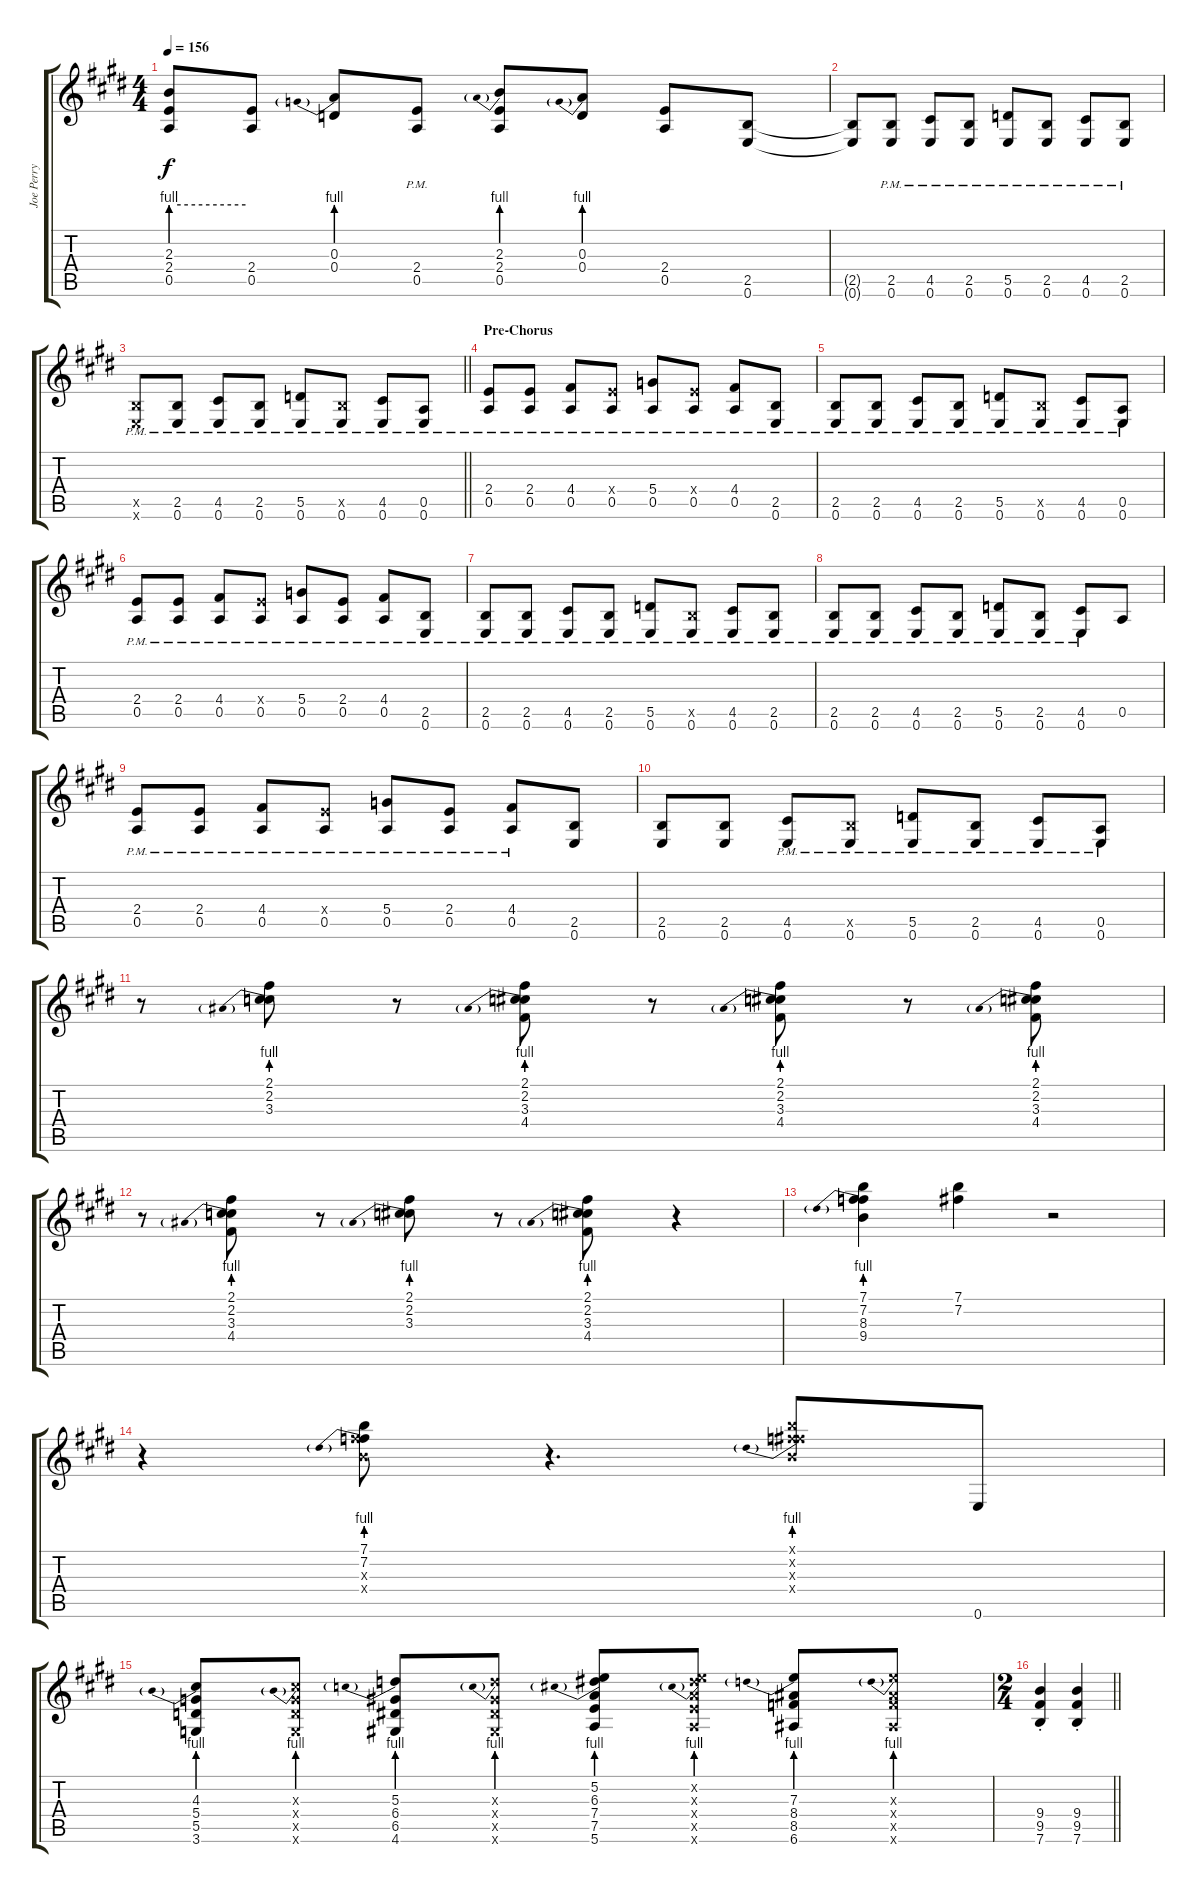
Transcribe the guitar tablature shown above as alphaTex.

\track ("Joe Perry" "Joe Perry") {instrument distortionguitar}
\staff {score tabs}
\tuning (E4 B3 G3 D3 A2 E2) {hide}
\ts (4 4)
\tempo 156
\clef g2
\ks c#minor
(2.3{be (hold 0 4 60 4) t} 2.4{t} 0.5{t}).8{dy f} (2.4 0.5).8 (0.3{be (prebend 0 4 60 4)} 0.4).8 (2.4{pm} 0.5{pm}).8 (2.3{be (prebend 0 4 60 4)} 2.4 0.5).8 (0.3{be (prebend 0 4 60 4)} 0.4).8 (2.4 0.5).8 (2.5 0.6).8 |
\ks e
(2.5{t} 0.6{t}).8 (2.5{pm} 0.6{pm}).8 (4.5{pm} 0.6{pm}).8 (2.5{pm} 0.6{pm}).8 (5.5{pm} 0.6{pm}).8 (2.5{pm} 0.6{pm}).8 (4.5{pm} 0.6{pm}).8 (2.5{pm} 0.6{pm}).8 |
\barLineRight lightlight
\ks c#minor
(2.5{pm x} 0.6{pm x}).8 (2.5{pm} 0.6{pm}).8 (4.5{pm} 0.6{pm}).8 (2.5{pm} 0.6{pm}).8 (5.5{pm} 0.6{pm}).8 (2.5{pm x} 0.6{pm}).8 (4.5{pm} 0.6{pm}).8 (0.5{pm} 0.6{pm}).8 |
\section ("" "Pre-Chorus")
(2.4{pm} 0.5{pm}).8 (2.4{pm} 0.5{pm}).8 (4.4{pm} 0.5{pm}).8 (2.4{pm x} 0.5{pm}).8 (5.4{pm} 0.5{pm}).8 (2.4{pm x} 0.5{pm}).8 (4.4{pm} 0.5{pm}).8 (2.5{pm} 0.6{pm}).8 |
(2.5{pm} 0.6{pm}).8 (2.5{pm} 0.6{pm}).8 (4.5{pm} 0.6{pm}).8 (2.5{pm} 0.6{pm}).8 (5.5{pm} 0.6{pm}).8 (2.5{pm x} 0.6{pm}).8 (4.5{pm} 0.6{pm}).8 (0.5{pm} 0.6{pm}).8 |
(2.4{pm} 0.5{pm}).8 (2.4{pm} 0.5{pm}).8 (4.4{pm} 0.5{pm}).8 (2.4{pm x} 0.5{pm}).8 (5.4{pm} 0.5{pm}).8 (2.4{pm} 0.5{pm}).8 (4.4{pm} 0.5{pm}).8 (2.5{pm} 0.6{pm}).8 |
\ks e
(2.5{pm} 0.6{pm}).8 (2.5{pm} 0.6{pm}).8 (4.5{pm} 0.6{pm}).8 (2.5{pm} 0.6{pm}).8 (5.5{pm} 0.6{pm}).8 (2.5{pm x} 0.6{pm}).8 (4.5{pm} 0.6{pm}).8 (2.5{pm} 0.6{pm}).8 |
\ks c#minor
(2.5{pm} 0.6{pm}).8 (2.5{pm} 0.6{pm}).8 (4.5{pm} 0.6{pm}).8 (2.5{pm} 0.6{pm}).8 (5.5{pm} 0.6{pm}).8 (2.5{pm} 0.6{pm}).8 (4.5{pm} 0.6{pm}).8 0.5.8 |
(2.4{pm} 0.5{pm}).8 (2.4{pm} 0.5{pm}).8 (4.4{pm} 0.5{pm}).8 (2.4{pm x} 0.5{pm}).8 (5.4{pm} 0.5{pm}).8 (2.4{pm} 0.5{pm}).8 (4.4{pm} 0.5{pm}).8 (2.5 0.6).8 |
(2.5 0.6).8 (2.5 0.6).8 (4.5{pm} 0.6{pm}).8 (2.5{pm x} 0.6{pm}).8 (5.5{pm} 0.6{pm}).8 (2.5{pm} 0.6{pm}).8 (4.5{pm} 0.6{pm}).8 (0.5{pm} 0.6{pm}).8 |
\ks e
r.8 (2.1 2.2 3.3{be (prebend 0 4 60 4)}).8 r.8 (2.1 2.2 3.3{be (prebend 0 4 60 4)} 4.4).8 r.8 (2.1 2.2 3.3{be (prebend 0 4 60 4)} 4.4).8 r.8 (2.1 2.2 3.3{be (prebend 0 4 60 4)} 4.4).8 |
\ks c#minor
r.8 (2.1 2.2 3.3{be (prebend 0 4 60 4)} 4.4).8 r.8 (2.1 2.2 3.3{be (prebend 0 4 60 4)}).8 r.8 (2.1 2.2 3.3{be (prebend 0 4 60 4)} 4.4).8 r.4 |
\ks e
(7.1 7.2 8.3{be (prebend 0 4 60 4)} 9.4).4 (7.1 7.2).4 r.2 |
\ks c#minor
r.4 (7.1 7.2 8.3{be (prebend 0 4 60 4) x} 9.4{x}).8 r.4{d} (7.1{x} 7.2{x} 8.3{be (prebend 0 4 60 4) x} 9.4{x}).8 0.6.8 |
(4.3{be (prebend 0 4 60 4)} 5.4 5.5 3.6).8 (4.3{be (prebend 0 4 60 4) x} 5.4{x} 5.5{x} 3.6{x}).8 (5.3{be (prebend 0 4 60 4)} 6.4 6.5 4.6).8 (5.3{be (prebend 0 4 60 4) x} 6.4{x} 6.5{x} 4.6{x}).8 (5.2 6.3{be (prebend 0 4 60 4)} 7.4 7.5 5.6).8 (5.2{x} 6.3{be (prebend 0 4 60 4) x} 7.4{x} 7.5{x} 5.6{x}).8 (7.3{be (prebend 0 4 60 4)} 8.4 8.5 6.6).8 (7.3{be (prebend 0 4 60 4) x} 8.4{x} 8.5{x} 6.6{x}).8 |
\ts (2 4)
\barLineRight lightlight
(9.4{st} 9.5{st} 7.6{st}).4 (9.4{st} 9.5{st} 7.6{st}).4
